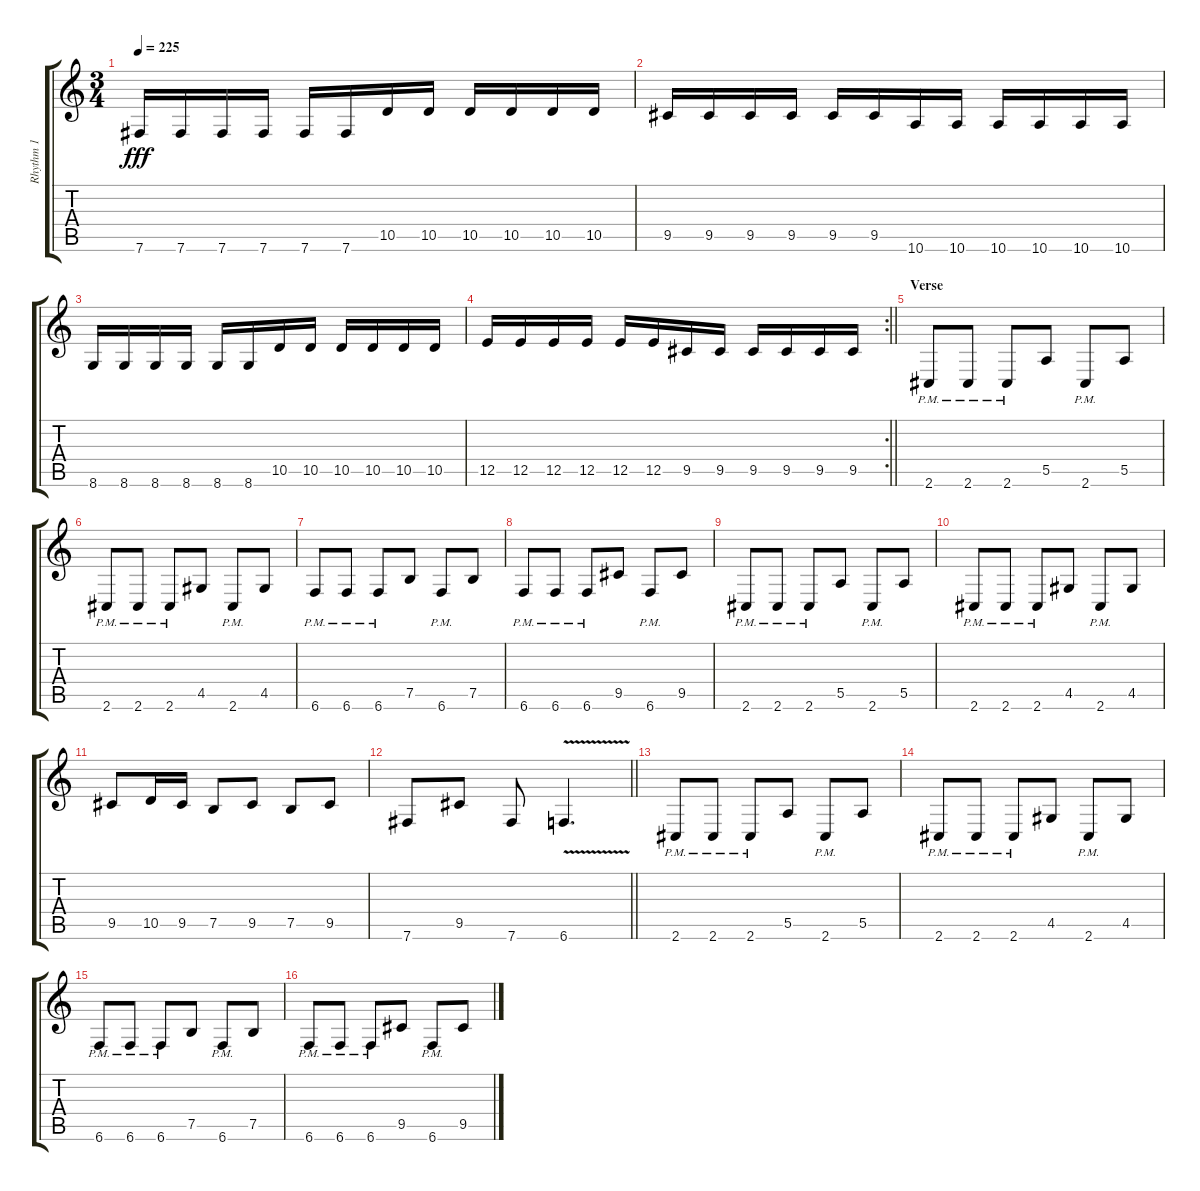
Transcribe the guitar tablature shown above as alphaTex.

\track ("Rhythm 1" "Rhythm 1") {instrument distortionguitar}
\staff {score tabs}
\tuning (B3 Gb3 D3 A2 E2 B1) {hide}
\ts (3 4)
\tempo 225
\clef g2
\ks c
7.6.16{dy fff} 7.6.16 7.6.16 7.6.16 7.6.16 7.6.16 10.5.16 10.5.16 10.5.16 10.5.16 10.5.16 10.5.16 |
9.5.16 9.5.16 9.5.16 9.5.16 9.5.16 9.5.16 10.6.16 10.6.16 10.6.16 10.6.16 10.6.16 10.6.16 |
8.6.16 8.6.16 8.6.16 8.6.16 8.6.16 8.6.16 10.5.16 10.5.16 10.5.16 10.5.16 10.5.16 10.5.16 |
\rc 2
\barLineRight lightlight
12.5.16 12.5.16 12.5.16 12.5.16 12.5.16 12.5.16 9.5.16 9.5.16 9.5.16 9.5.16 9.5.16 9.5.16 |
\section ("" "Verse")
2.6{pm}.8 2.6{pm}.8 2.6{pm}.8 5.5.8 2.6{pm}.8 5.5.8 |
2.6{pm}.8 2.6{pm}.8 2.6{pm}.8 4.5.8 2.6{pm}.8 4.5.8 |
6.6{pm}.8 6.6{pm}.8 6.6{pm}.8 7.5.8 6.6{pm}.8 7.5.8 |
6.6{pm}.8 6.6{pm}.8 6.6{pm}.8 9.5.8 6.6{pm}.8 9.5.8 |
2.6{pm}.8 2.6{pm}.8 2.6{pm}.8 5.5.8 2.6{pm}.8 5.5.8 |
2.6{pm}.8 2.6{pm}.8 2.6{pm}.8 4.5.8 2.6{pm}.8 4.5.8 |
9.5.8 10.5.16 9.5.16 7.5.8 9.5.8 7.5.8 9.5.8 |
\barLineRight lightlight
7.6.8 9.5.8 7.6.8 6.6{v}.4{d} |
2.6{pm}.8 2.6{pm}.8 2.6{pm}.8 5.5.8 2.6{pm}.8 5.5.8 |
2.6{pm}.8 2.6{pm}.8 2.6{pm}.8 4.5.8 2.6{pm}.8 4.5.8 |
6.6{pm}.8 6.6{pm}.8 6.6{pm}.8 7.5.8 6.6{pm}.8 7.5.8 |
6.6{pm}.8 6.6{pm}.8 6.6{pm}.8 9.5.8 6.6{pm}.8 9.5.8
